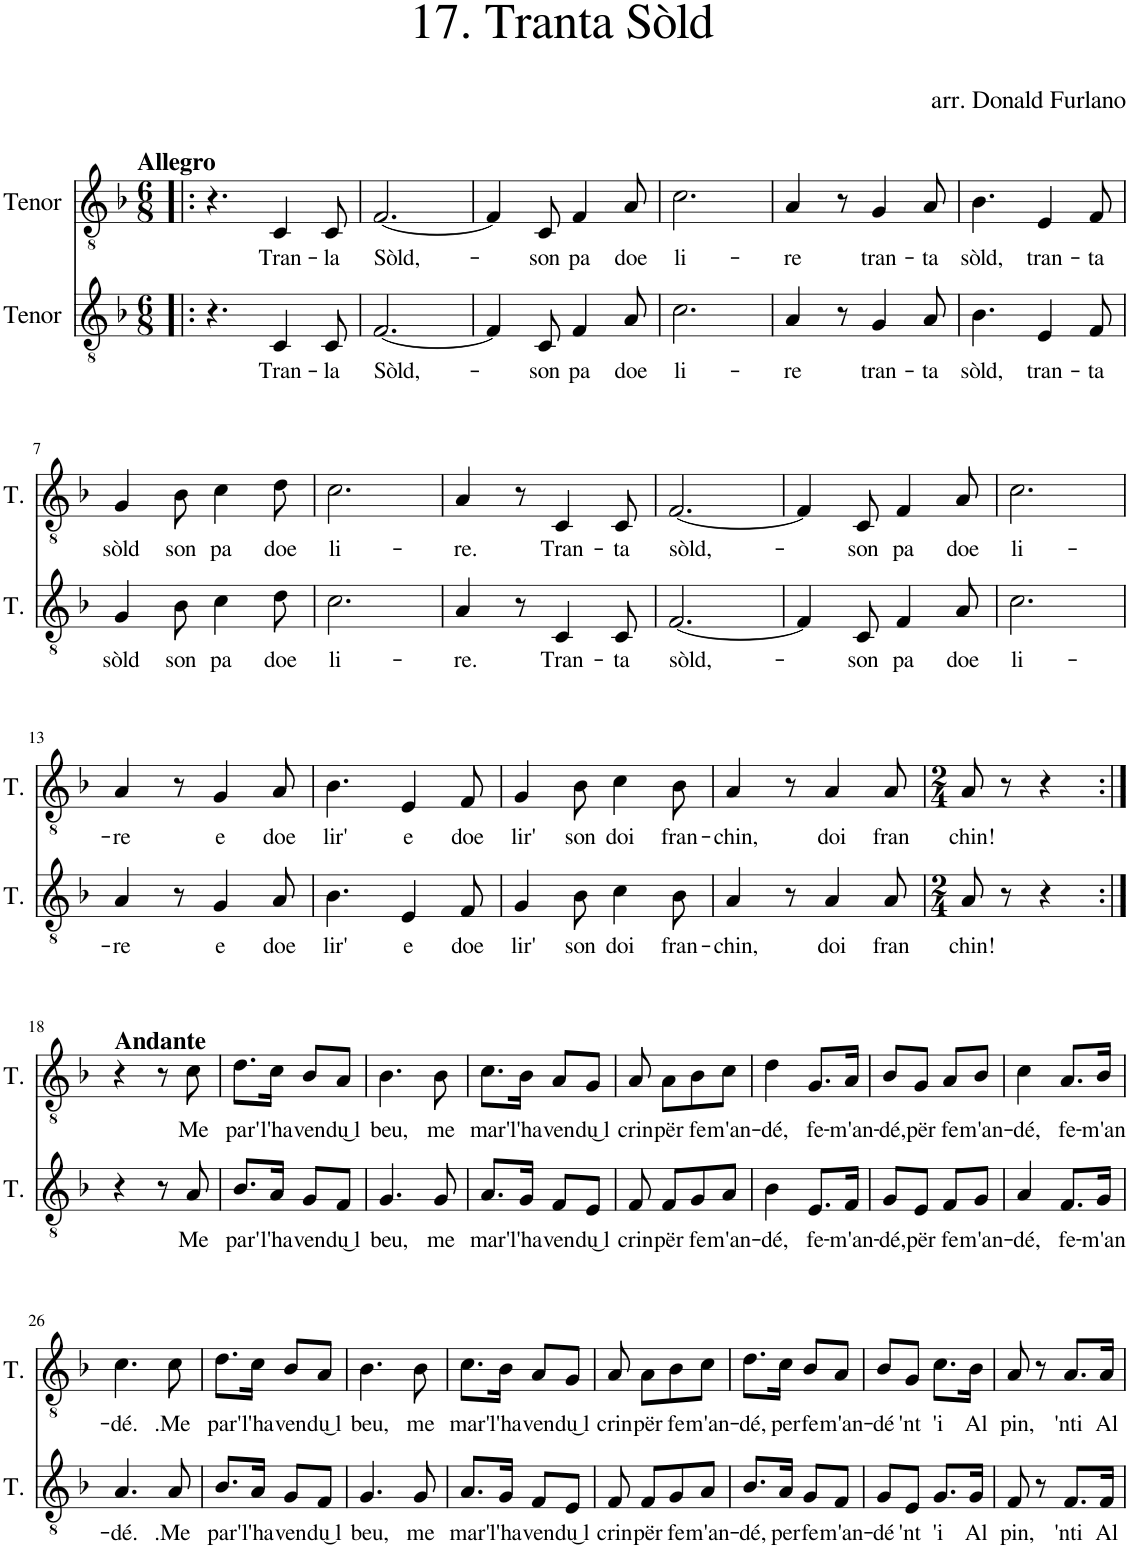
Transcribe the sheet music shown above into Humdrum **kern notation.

**kern	**text	**kern	**text
*part2	*part2	*part1	*part1
*staff2	*staff2	*staff1	*staff1
*I"Tenor	*	*I"Tenor	*
*I'T.	*	*I'T.	*
*clefGv2	*	*clefGv2	*
*k[b-]	*	*k[b-]	*
*M6/8	*	*M6/8	*
=1!|:	=1!|:	=1!|:	=1!|:
!	!	!LO:TX:a:B:t=Allegro	!
4.r	.	4.r	.
!	!LO:LY:b	!	!LO:LY:b
4C/	Tran-	4C/	Tran-
!	!LO:LY:b	!	!LO:LY:b
8C/	-la	8C/	-la
=2	=2	=2	=2
!	!LO:LY:b	!	!LO:LY:b
[2.F/	Sòld,-	[2.F/	Sòld,-
=3	=3	=3	=3
4F/]	.	4F/]	.
!	!LO:LY:b	!	!LO:LY:b
8C/	-son	8C/	-son
!	!LO:LY:b	!	!LO:LY:b
4F/	pa	4F/	pa
!	!LO:LY:b	!	!LO:LY:b
8A/	doe	8A/	doe
=4	=4	=4	=4
!	!LO:LY:b	!	!LO:LY:b
2.c\	li-	2.c\	li-
=5	=5	=5	=5
!	!LO:LY:b	!	!LO:LY:b
4A/	-re	4A/	-re
8r	.	8r	.
!	!LO:LY:b	!	!LO:LY:b
4G/	tran-	4G/	tran-
!	!LO:LY:b	!	!LO:LY:b
8A/	-ta	8A/	-ta
=6	=6	=6	=6
!	!LO:LY:b	!	!LO:LY:b
4.B-\	sòld,	4.B-\	sòld,
!	!LO:LY:b	!	!LO:LY:b
4E/	tran-	4E/	tran-
!	!LO:LY:b	!	!LO:LY:b
8F/	-ta	8F/	-ta
!!LO:LB:g=z
=7	=7	=7	=7
!	!LO:LY:b	!	!LO:LY:b
4G/	sòld	4G/	sòld
!	!LO:LY:b	!	!LO:LY:b
8B-\	son	8B-\	son
!	!LO:LY:b	!	!LO:LY:b
4c\	pa	4c\	pa
!	!LO:LY:b	!	!LO:LY:b
8d\	doe	8d\	doe
=8	=8	=8	=8
!	!LO:LY:b	!	!LO:LY:b
2.c\	li-	2.c\	li-
=9	=9	=9	=9
!	!LO:LY:b	!	!LO:LY:b
4A/	-re.	4A/	-re.
8r	.	8r	.
!	!LO:LY:b	!	!LO:LY:b
4C/	Tran-	4C/	Tran-
!	!LO:LY:b	!	!LO:LY:b
8C/	-ta	8C/	-ta
=10	=10	=10	=10
!	!LO:LY:b	!	!LO:LY:b
[2.F/	sòld,-	[2.F/	sòld,-
=11	=11	=11	=11
4F/]	.	4F/]	.
!	!LO:LY:b	!	!LO:LY:b
8C/	-son	8C/	-son
!	!LO:LY:b	!	!LO:LY:b
4F/	pa	4F/	pa
!	!LO:LY:b	!	!LO:LY:b
8A/	doe	8A/	doe
=12	=12	=12	=12
!	!LO:LY:b	!	!LO:LY:b
2.c\	li-	2.c\	li-
!!LO:LB:g=z
=13	=13	=13	=13
!	!LO:LY:b	!	!LO:LY:b
4A/	-re	4A/	-re
8r	.	8r	.
!	!LO:LY:b	!	!LO:LY:b
4G/	e	4G/	e
!	!LO:LY:b	!	!LO:LY:b
8A/	doe	8A/	doe
=14	=14	=14	=14
!	!LO:LY:b	!	!LO:LY:b
4.B-\	lir'	4.B-\	lir'
!	!LO:LY:b	!	!LO:LY:b
4E/	e	4E/	e
!	!LO:LY:b	!	!LO:LY:b
8F/	doe	8F/	doe
=15	=15	=15	=15
!	!LO:LY:b	!	!LO:LY:b
4G/	lir'	4G/	lir'
!	!LO:LY:b	!	!LO:LY:b
8B-\	son	8B-\	son
!	!LO:LY:b	!	!LO:LY:b
4c\	doi	4c\	doi
!	!LO:LY:b	!	!LO:LY:b
8B-\	fran-	8B-\	fran-
=16	=16	=16	=16
!	!LO:LY:b	!	!LO:LY:b
4A/	-chin,	4A/	-chin,
8r	.	8r	.
!	!LO:LY:b	!	!LO:LY:b
4A/	doi	4A/	doi
!	!LO:LY:b	!	!LO:LY:b
8A/	fran	8A/	fran
=17	=17	=17	=17
*M2/4	*	*M2/4	*
!	!LO:LY:b	!	!LO:LY:b
8A/	chin!	8A/	chin!
8r	.	8r	.
4r	.	4r	.
!!LO:LB:g=z
=18:|!	=18:|!	=18:|!	=18:|!
!	!	!LO:TX:a:B:t=Andante	!
4r	.	4r	.
8r	.	8r	.
!	!LO:LY:b	!	!LO:LY:b
8A/	Me	8c\	Me
=19	=19	=19	=19
!	!LO:LY:b	!	!LO:LY:b
8.B-/L	par'	8.d\L	par'
!	!LO:LY:b	!	!LO:LY:b
16A/Jk	l'ha	16c\Jk	l'ha
!	!LO:LY:b	!	!LO:LY:b
8G/L	ven-	8B-/L	ven-
!	!LO:LY:b	!	!LO:LY:b
8F/J	-du͜ l	8A/J	-du͜ l
=20	=20	=20	=20
!	!LO:LY:b	!	!LO:LY:b
4.G/	beu,	4.B-\	beu,
!	!LO:LY:b	!	!LO:LY:b
8G/	me	8B-\	me
=21	=21	=21	=21
!	!LO:LY:b	!	!LO:LY:b
8.A/L	mar'	8.c\L	mar'
!	!LO:LY:b	!	!LO:LY:b
16G/Jk	l'ha	16B-\Jk	l'ha
!	!LO:LY:b	!	!LO:LY:b
8F/L	ven-	8A/L	ven-
!	!LO:LY:b	!	!LO:LY:b
8E/J	-du͜ l	8G/J	-du͜ l
=22	=22	=22	=22
!	!LO:LY:b	!	!LO:LY:b
8F/	crin	8A/	crin
!	!LO:LY:b	!	!LO:LY:b
8F/L	për	8A\L	për
!	!LO:LY:b	!	!LO:LY:b
8G/	fe-	8B-\	fe-
!	!LO:LY:b	!	!LO:LY:b
8A/J	-m'an-	8c\J	-m'an-
=23	=23	=23	=23
!	!LO:LY:b	!	!LO:LY:b
4B-\	-dé,	4d\	-dé,
!	!LO:LY:b	!	!LO:LY:b
8.E/L	fe-	8.G/L	fe-
!	!LO:LY:b	!	!LO:LY:b
16F/Jk	-m'an-	16A/Jk	-m'an-
=24	=24	=24	=24
!	!LO:LY:b	!	!LO:LY:b
8G/L	-dé,	8B-/L	-dé,
!	!LO:LY:b	!	!LO:LY:b
8E/J	për	8G/J	për
!	!LO:LY:b	!	!LO:LY:b
8F/L	fe-	8A/L	fe-
!	!LO:LY:b	!	!LO:LY:b
8G/J	-m'an-	8B-/J	-m'an-
=25	=25	=25	=25
!	!LO:LY:b	!	!LO:LY:b
4A/	-dé,	4c\	-dé,
!	!LO:LY:b	!	!LO:LY:b
8.F/L	fe-	8.A/L	fe-
!	!LO:LY:b	!	!LO:LY:b
16G/Jk	-m'an-	16B-/Jk	-m'an-
!!LO:LB:g=z
=26	=26	=26	=26
!	!LO:LY:b	!	!LO:LY:b
4.A/	-dé.	4.c\	-dé.
!	!LO:LY:b	!	!LO:LY:b
8A/	.Me	8c\	.Me
=27	=27	=27	=27
!	!LO:LY:b	!	!LO:LY:b
8.B-/L	par'	8.d\L	par'
!	!LO:LY:b	!	!LO:LY:b
16A/Jk	l'ha	16c\Jk	l'ha
!	!LO:LY:b	!	!LO:LY:b
8G/L	ven-	8B-/L	ven-
!	!LO:LY:b	!	!LO:LY:b
8F/J	-du͜ l	8A/J	-du͜ l
=28	=28	=28	=28
!	!LO:LY:b	!	!LO:LY:b
4.G/	beu,	4.B-\	beu,
!	!LO:LY:b	!	!LO:LY:b
8G/	me	8B-\	me
=29	=29	=29	=29
!	!LO:LY:b	!	!LO:LY:b
8.A/L	mar'	8.c\L	mar'
!	!LO:LY:b	!	!LO:LY:b
16G/Jk	l'ha	16B-\Jk	l'ha
!	!LO:LY:b	!	!LO:LY:b
8F/L	ven-	8A/L	ven-
!	!LO:LY:b	!	!LO:LY:b
8E/J	-du͜ l	8G/J	-du͜ l
=30	=30	=30	=30
!	!LO:LY:b	!	!LO:LY:b
8F/	crin	8A/	crin
!	!LO:LY:b	!	!LO:LY:b
8F/L	për	8A\L	për
!	!LO:LY:b	!	!LO:LY:b
8G/	fe-	8B-\	fe-
!	!LO:LY:b	!	!LO:LY:b
8A/J	-m'an-	8c\J	-m'an-
=31	=31	=31	=31
!	!LO:LY:b	!	!LO:LY:b
8.B-/L	-dé,	8.d\L	-dé,
!	!LO:LY:b	!	!LO:LY:b
16A/Jk	per	16c\Jk	per
!	!LO:LY:b	!	!LO:LY:b
8G/L	fe-	8B-/L	fe-
!	!LO:LY:b	!	!LO:LY:b
8F/J	-m'an-	8A/J	-m'an-
=32	=32	=32	=32
!	!LO:LY:b	!	!LO:LY:b
8G/L	-dé	8B-/L	-dé
!	!LO:LY:b	!	!LO:LY:b
8E/J	'nt	8G/J	'nt
!	!LO:LY:b	!	!LO:LY:b
8.G/L	'i	8.c\L	'i
!	!LO:LY:b	!	!LO:LY:b
16G/Jk	Al	16B-\Jk	Al
=33	=33	=33	=33
!	!LO:LY:b	!	!LO:LY:b
8F/	pin,	8A/	pin,
8r	.	8r	.
!	!LO:LY:b	!	!LO:LY:b
8.F/L	'nti	8.A/L	'nti
!	!LO:LY:b	!	!LO:LY:b
16F/Jk	Al-	16A/Jk	Al-
=	=	=	=
*-	*-	*-	*-
